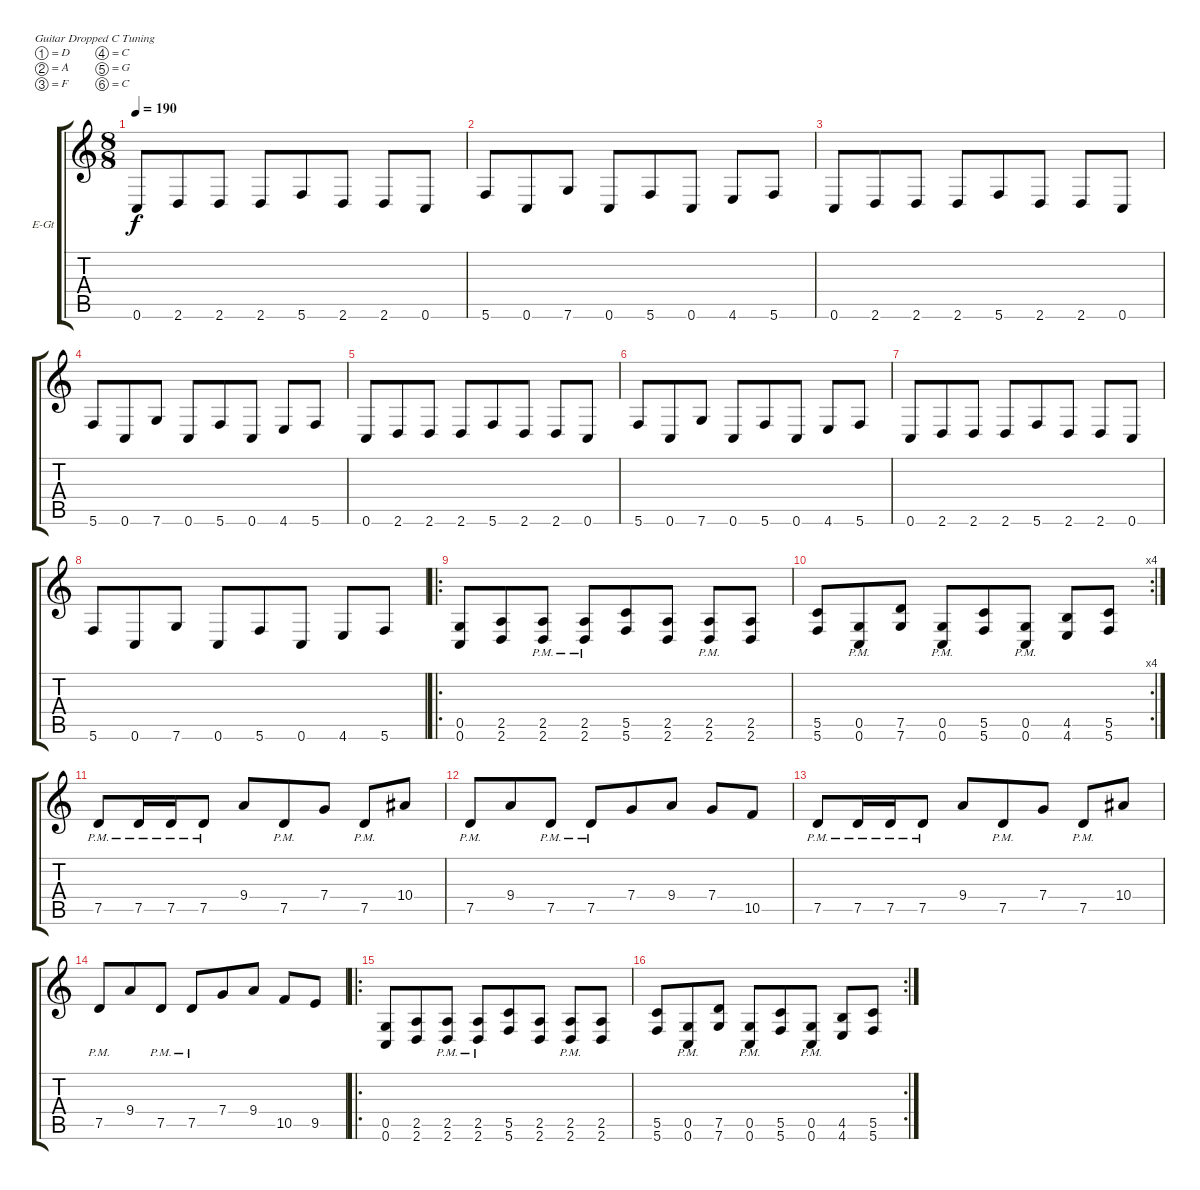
\defaultSystemsLayout 4
\bracketExtendMode groupsimilarinstruments
\firstSystemTrackNameOrientation horizontal
\otherSystemsTrackNameOrientation horizontal
\track ("Electric Guitar" "E-Gt") {instrument distortionguitar}
\staff {score tabs}
\tuning (D4 A3 F3 C3 G2 C2)
\ts (8 8)
\tempo 190
\clef g2
\ks c
0.6.8{dy f instrument distortionguitar} 2.6.8 2.6.8 2.6.8 5.6.8 2.6.8 2.6.8 0.6.8 |
5.6.8 0.6.8 7.6.8 0.6.8 5.6.8 0.6.8 4.6.8 5.6.8 |
0.6.8 2.6.8 2.6.8 2.6.8 5.6.8 2.6.8 2.6.8 0.6.8 |
5.6.8 0.6.8 7.6.8 0.6.8 5.6.8 0.6.8 4.6.8 5.6.8 |
0.6.8 2.6.8 2.6.8 2.6.8 5.6.8 2.6.8 2.6.8 0.6.8 |
5.6.8 0.6.8 7.6.8 0.6.8 5.6.8 0.6.8 4.6.8 5.6.8 |
0.6.8 2.6.8 2.6.8 2.6.8 5.6.8 2.6.8 2.6.8 0.6.8 |
5.6.8 0.6.8 7.6.8 0.6.8 5.6.8 0.6.8 4.6.8 5.6.8 |
\ro
(0.6 0.5).8 (2.6 2.5).8 (2.6{pm} 2.5{pm}).8 (2.6{pm} 2.5{pm}).8 (5.6 5.5).8 (2.6 2.5).8 (2.6{pm} 2.5{pm}).8 (2.6 2.5).8 |
\rc 4
(5.6 5.5).8 (0.6{pm} 0.5{pm}).8 (7.6 7.5).8 (0.6{pm} 0.5{pm}).8 (5.6 5.5).8 (0.6{pm} 0.5{pm}).8 (4.6 4.5).8 (5.6 5.5).8 |
7.5{pm}.8 7.5{pm}.16 7.5{pm}.16 7.5{pm}.8 9.4.8 7.5{pm}.8 7.4.8 7.5{pm}.8 10.4.8 |
7.5{pm}.8 9.4.8 7.5{pm}.8 7.5{pm}.8 7.4.8 9.4.8 7.4.8 10.5.8 |
7.5{pm}.8 7.5{pm}.16 7.5{pm}.16 7.5{pm}.8 9.4.8 7.5{pm}.8 7.4.8 7.5{pm}.8 10.4.8 |
7.5{pm}.8 9.4.8 7.5{pm}.8 7.5{pm}.8 7.4.8 9.4.8 10.5.8 9.5.8 |
\ro
(0.6 0.5).8 (2.6 2.5).8 (2.6{pm} 2.5{pm}).8 (2.6{pm} 2.5{pm}).8 (5.6 5.5).8 (2.6 2.5).8 (2.6{pm} 2.5{pm}).8 (2.6 2.5).8 |
\rc 2
(5.6 5.5).8 (0.6{pm} 0.5{pm}).8 (7.6 7.5).8 (0.6{pm} 0.5{pm}).8 (5.6 5.5).8 (0.6{pm} 0.5{pm}).8 (4.6 4.5).8 (5.6 5.5).8
